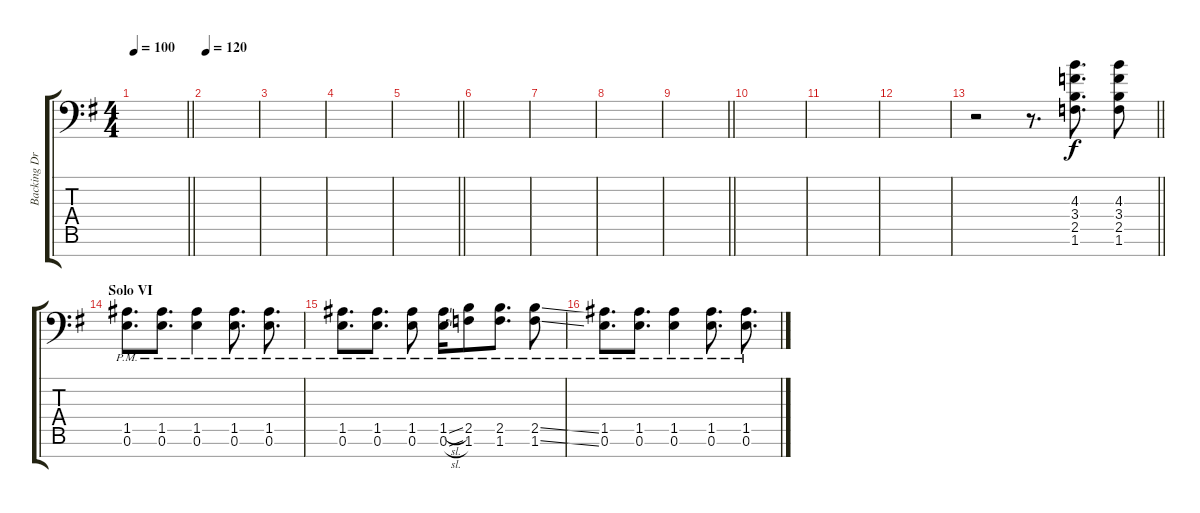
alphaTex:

\track ("Backing Dropped A" "Backing Dr") {instrument distortionguitar}
\staff {score tabs}
\tuning (E4 B3 G3 D3 A2 E2 A1) {hide}
\ts (4 4)
\tempo 100
\clef f4
\barLineRight lightlight
\ks eminor
|
\tempo 120
|
|
|
\barLineRight lightlight
|
\section ("" "")
|
|
|
\barLineRight lightlight
|
|
|
|
\barLineRight lightlight
r.2 r.8{d volume 15} (4.3 3.4 2.5 1.6).8{d} (4.3 3.4 2.5 1.6).8 |
\section ("" "Solo VI")
(1.5{pm} 0.6{pm}).8{d} (1.5{pm} 0.6{pm}).8{d} (1.5{pm} 0.6{pm}).4 (1.5{pm} 0.6{pm}).8{d} (1.5{pm} 0.6{pm}).8{d} |
(1.5{pm} 0.6{pm}).8{d} (1.5{pm} 0.6{pm}).8{d} (1.5{pm} 0.6{pm}).8 (1.5{sl pm} 0.6{sl pm}).16 (2.5{pm} 1.6{pm}).8 (2.5{pm} 1.6{pm}).8{d} (2.5{ss pm} 1.6{ss pm}).8 |
(1.5{pm} 0.6{pm}).8{d} (1.5{pm} 0.6{pm}).8{d} (1.5{pm} 0.6{pm}).4 (1.5{pm} 0.6{pm}).8{d} (1.5{pm} 0.6{pm}).8{d}
